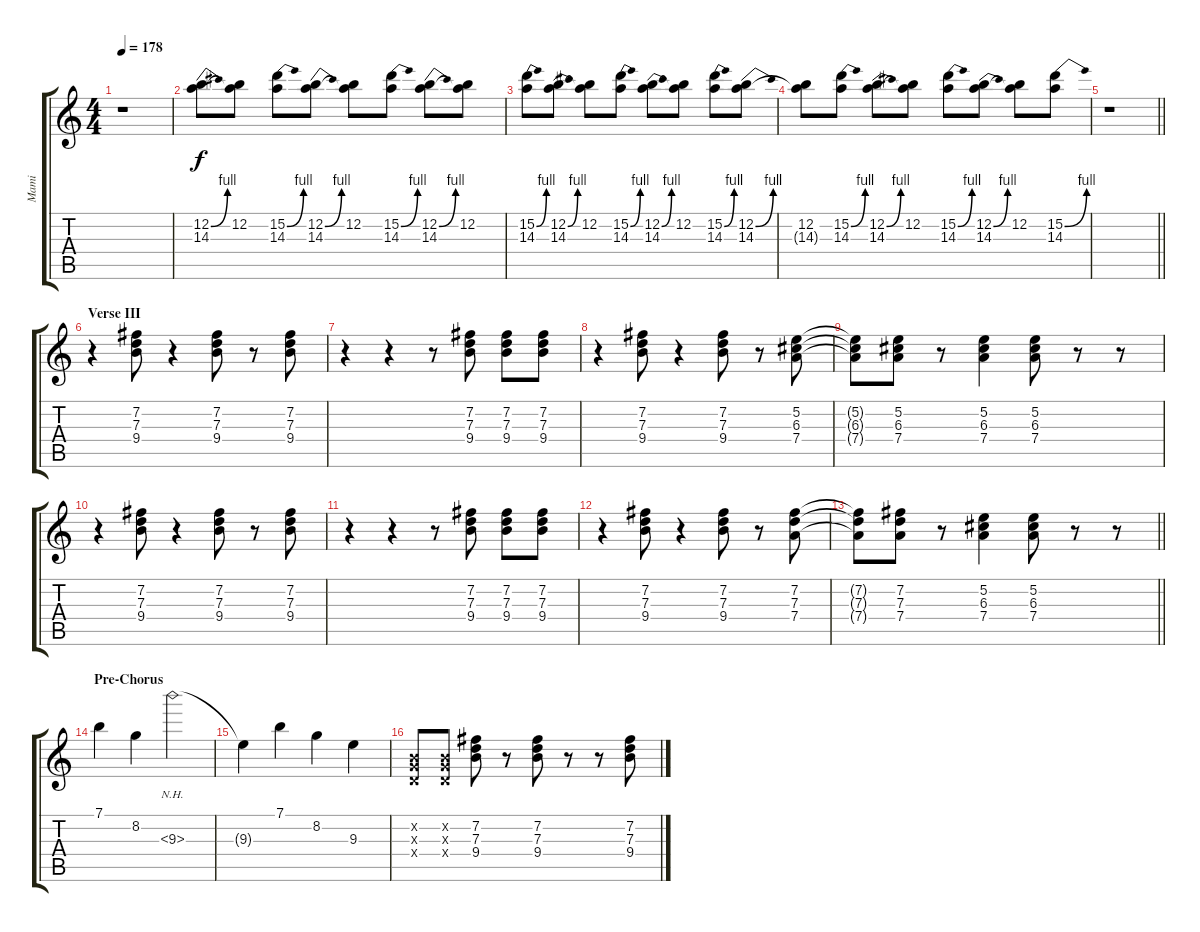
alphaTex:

\track ("Mami" "Mami") {instrument overdrivenguitar}
\staff {score tabs}
\tuning (E4 B3 G3 D3 A2 E2) {hide}
\ts (4 4)
\tempo 178
\clef g2
\ks c
r.1{dy f} |
(12.2{be (bend 0 0 60 4)} 14.3).8 (12.2 14.3{t}).8 (15.2{be (bend 0 0 60 4)} 14.3).8 (12.2{be (bend 0 0 60 4)} 14.3).8 (12.2 14.3{t}).8 (15.2{be (bend 0 0 60 4)} 14.3).8 (12.2{be (bend 0 0 60 4)} 14.3).8 (12.2 14.3{t}).8 |
(15.2{be (bend 0 0 60 4)} 14.3).8 (12.2{be (bend 0 0 60 4)} 14.3).8 (12.2 14.3{t}).8 (15.2{be (bend 0 0 60 4)} 14.3).8 (12.2{be (bend 0 0 60 4)} 14.3).8 (12.2 14.3{t}).8 (15.2{be (bend 0 0 60 4)} 14.3).8 (12.2{be (bend 0 0 60 4)} 14.3).8 |
(12.2 14.3{t}).8 (15.2{be (bend 0 0 60 4)} 14.3).8 (12.2{be (bend 0 0 60 4)} 14.3).8 (12.2 14.3{t}).8 (15.2{be (bend 0 0 60 4)} 14.3).8 (12.2{be (bend 0 0 60 4)} 14.3).8 (12.2 14.3{t}).8 (15.2{be (bend 0 0 60 4)} 14.3).8 |
\barLineRight lightlight
r.1 |
\section ("" "Verse III")
r.4 (7.2 7.3 9.4).8 r.4 (7.2 7.3 9.4).8 r.8 (7.2 7.3 9.4).8 |
r.4 r.4 r.8 (7.2 7.3 9.4).8 (7.2 7.3 9.4).8 (7.2 7.3 9.4).8 |
r.4 (7.2 7.3 9.4).8 r.4 (7.2 7.3 9.4).8 r.8 (5.2 6.3 7.4).8 |
(5.2{t} 6.3{t} 7.4{t}).8 (5.2 6.3 7.4).8 r.8 (5.2 6.3 7.4).4 (5.2 6.3 7.4).8 r.8 r.8 |
r.4 (7.2 7.3 9.4).8 r.4 (7.2 7.3 9.4).8 r.8 (7.2 7.3 9.4).8 |
r.4 r.4 r.8 (7.2 7.3 9.4).8 (7.2 7.3 9.4).8 (7.2 7.3 9.4).8 |
r.4 (7.2 7.3 9.4).8 r.4 (7.2 7.3 9.4).8 r.8 (7.2 7.3 7.4).8 |
\barLineRight lightlight
(7.2{t} 7.3{t} 7.4{t}).8 (7.2 7.3 7.4).8 r.8 (5.2 6.3 7.4).4 (5.2 6.3 7.4).8 r.8 r.8 |
\section ("" "Pre-Chorus")
7.1.4 8.2.4 9.3{nh}.2 |
9.3{t}.4 7.1.4 8.2.4 9.3.4 |
(0.2{x} 0.3{x} 0.4{x}).8 (0.2{x} 0.3{x} 0.4{x}).8 (7.2 7.3 9.4).8 r.8 (7.2 7.3 9.4).8 r.8 r.8 (7.2 7.3 9.4).8
